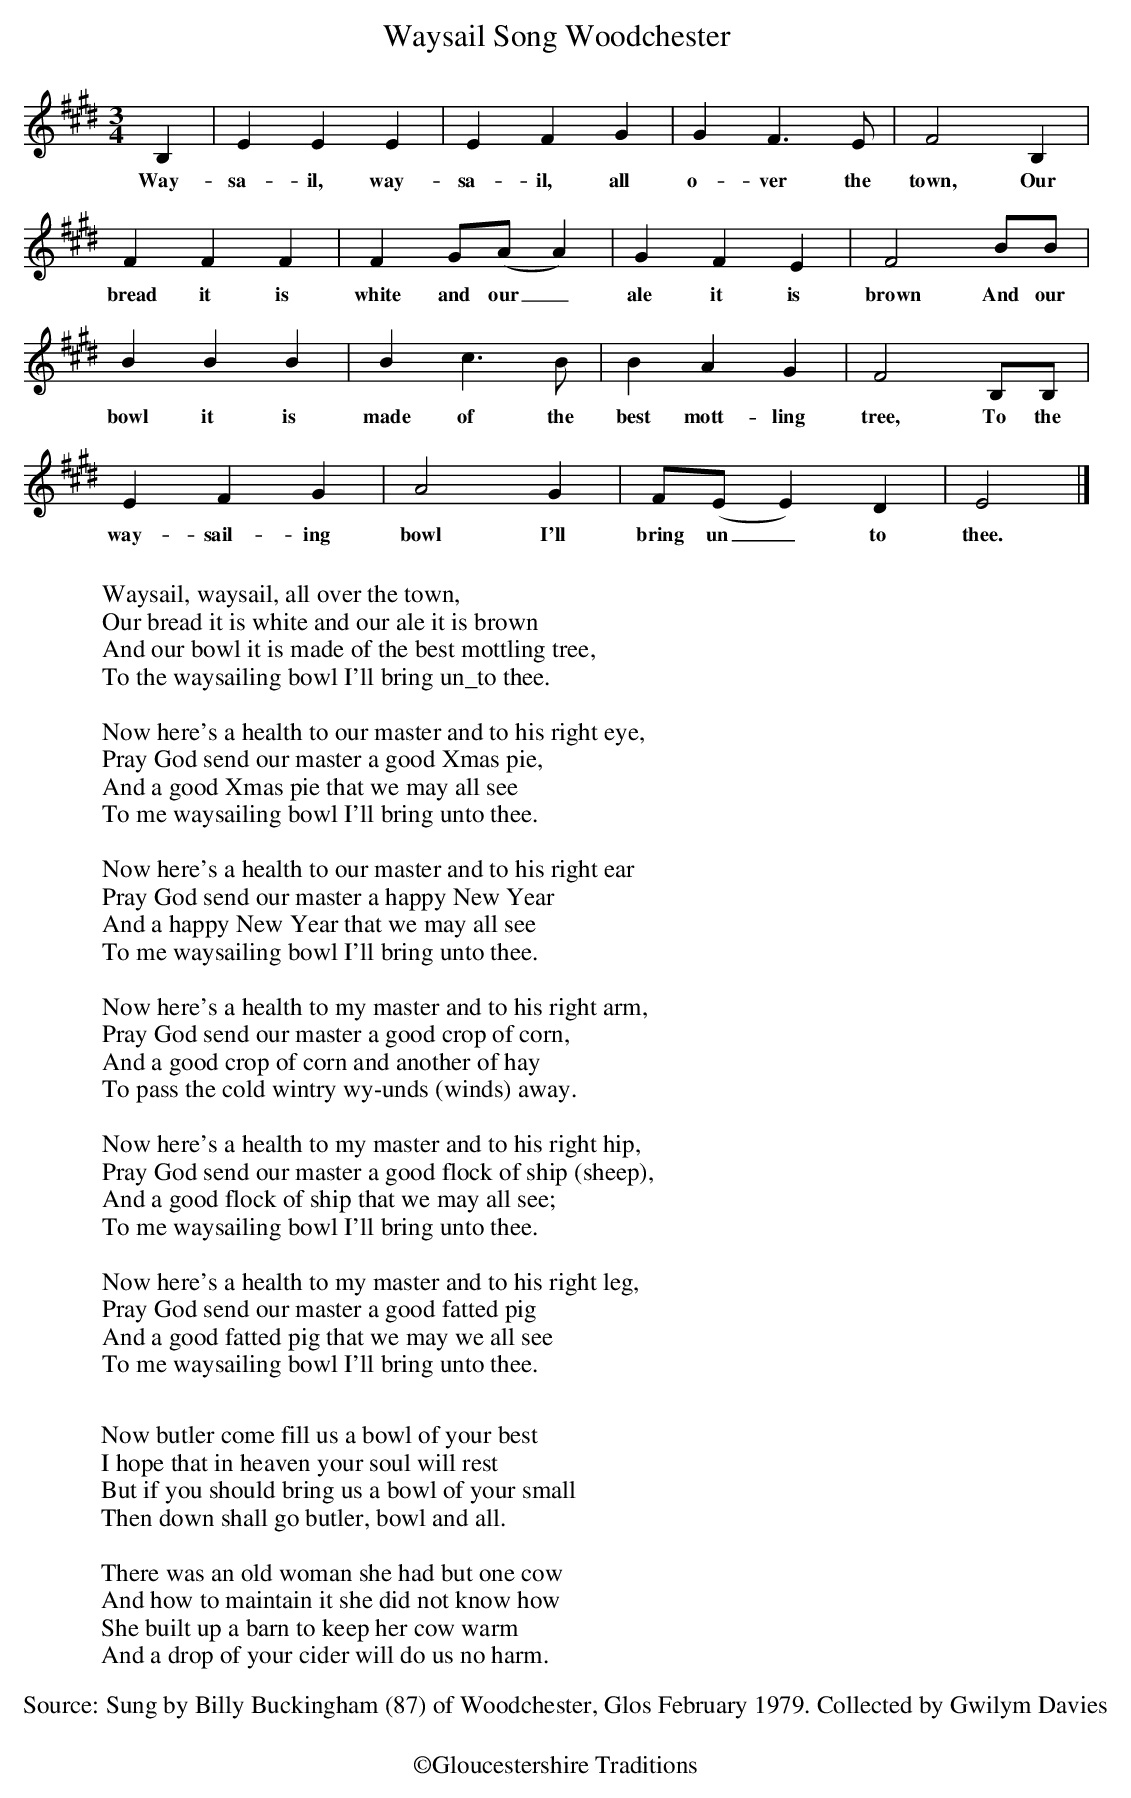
X:1
T: Waysail Song Woodchester
M:3/4
L:1/8
K:E
B,2 | E2 E2 E2 | E2 F2 G2 | G2 F2>E2 | F4 B,2 |
w: Way-sa-il, way-sa-il, all o-ver the town, Our
F2 F2 F2 |F2 G(AA2) | G2 F2 E2 | F4 BB |
w:bread it is white and our_ ale it is brown And our
 B2 B2 B2 | B2 c2>B2 | B2 A2 G2 | F4 B,B, |
w: bowl it is made of the best mott-ling tree, To the
 E2 F2 G2 | A4 G2 | F(EE2) D2 | E4  |]
w: way-sail-ing bowl I'll bring un_to thee.
W:
W: Waysail, waysail, all over the town,
W:Our bread it is white and our ale it is brown
W:And our bowl it is made of the best mottling tree,
W:To the waysailing bowl I'll bring un_to thee.
W:
W: Now here's a health to our master and to his right eye,
W:Pray God send our master a good Xmas pie,
W:And a good Xmas pie that we may all see
W:To me waysailing bowl I'll bring unto thee.
W:
W: Now here's a health to our master and to his right ear
W:Pray God send our master a happy New Year
W:And a happy New Year that we may all see
W:To me waysailing bowl I'll bring unto thee.
W:
W: Now here's a health to my master and to his right arm,
W:Pray God send our master a good crop of corn,
W:And a good crop of corn and another of hay
W:To pass the cold wintry wy-unds (winds) away.
W:
W: Now here's a health to my master and to his right hip,
W:Pray God send our master a good flock of ship (sheep),
W:And a good flock of ship that we may all see;
W:To me waysailing bowl I'll bring unto thee.
W:
W:Now here's a health to my master and to his right leg,
W:Pray God send our master a good fatted pig
W:And a good fatted pig that we may we all see
W:To me waysailing bowl I'll bring unto thee.
W:
W: Now butler come fill us a bowl of your best
W:I hope that in heaven your soul will rest
W:But if you should bring us a bowl of your small
W:Then down shall go butler, bowl and all.
W:
W: There was an old woman she had but one cow
W:And how to maintain it she did not know how
W:She built up a barn to keep her cow warm
W:And a drop of your cider will do us no harm.
W:
